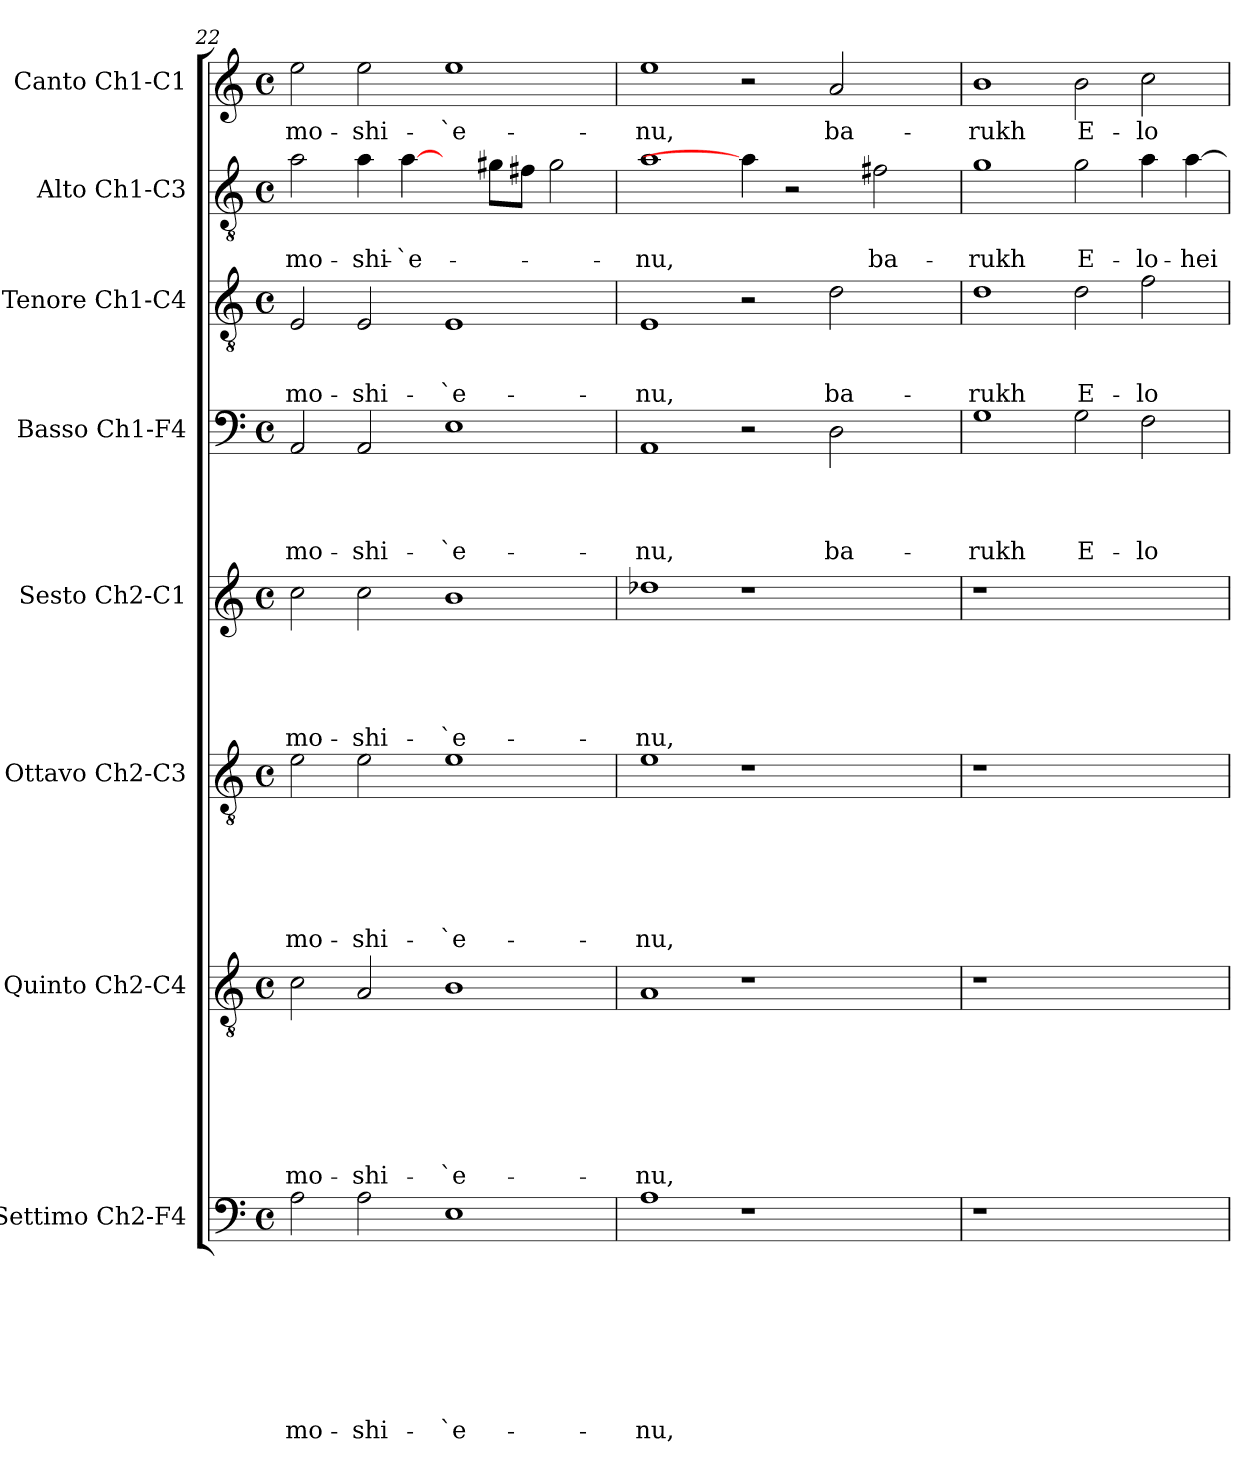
**kern	**text	**text	**text	**text	**text	**text	**text	**text	**kern	**text	**text	**text	**text	**text	**text	**text	**kern	**text	**text	**text	**text	**text	**text	**kern	**text	**text	**text	**text	**text	**kern	**text	**text	**text	**text	**kern	**text	**text	**text	**kern	**text	**text	**kern	**text
*part8	*part8	*part8	*part8	*part8	*part8	*part8	*part8	*part8	*part7	*part7	*part7	*part7	*part7	*part7	*part7	*part7	*part6	*part6	*part6	*part6	*part6	*part6	*part6	*part5	*part5	*part5	*part5	*part5	*part5	*part4	*part4	*part4	*part4	*part4	*part3	*part3	*part3	*part3	*part2	*part2	*part2	*part1	*part1
*staff8	*staff8	*staff8	*staff8	*staff8	*staff8	*staff8	*staff8	*staff8	*staff7	*staff7	*staff7	*staff7	*staff7	*staff7	*staff7	*staff7	*staff6	*staff6	*staff6	*staff6	*staff6	*staff6	*staff6	*staff5	*staff5	*staff5	*staff5	*staff5	*staff5	*staff4	*staff4	*staff4	*staff4	*staff4	*staff3	*staff3	*staff3	*staff3	*staff2	*staff2	*staff2	*staff1	*staff1
*I"Settimo Ch2-F4	*	*	*	*	*	*	*	*	*I"Quinto Ch2-C4	*	*	*	*	*	*	*	*I"Ottavo Ch2-C3	*	*	*	*	*	*	*I"Sesto Ch2-C1	*	*	*	*	*	*I"Basso Ch1-F4	*	*	*	*	*I"Tenore Ch1-C4	*	*	*	*I"Alto Ch1-C3	*	*	*I"Canto Ch1-C1	*
*	*	*	*	*	*	*	*	*	*	*	*	*	*	*	*	*	*	*	*	*	*	*	*	*	*	*	*	*	*	*I'B	*	*	*	*	*I'T	*	*	*	*I'A	*	*	*I'C	*
*clefF4	*	*	*	*	*	*	*	*	*clefGv2	*	*	*	*	*	*	*	*clefGv2	*	*	*	*	*	*	*clefG2	*	*	*	*	*	*clefF4	*	*	*	*	*clefGv2	*	*	*	*clefGv2	*	*	*clefG2	*
*k[]	*	*	*	*	*	*	*	*	*k[]	*	*	*	*	*	*	*	*k[]	*	*	*	*	*	*	*k[]	*	*	*	*	*	*k[]	*	*	*	*	*k[]	*	*	*	*k[]	*	*	*k[]	*
*C:	*	*	*	*	*	*	*	*	*C:	*	*	*	*	*	*	*	*C:	*	*	*	*	*	*	*C:	*	*	*	*	*	*C:	*	*	*	*	*C:	*	*	*	*C:	*	*	*C:	*
*M4/4	*	*	*	*	*	*	*	*	*M4/4	*	*	*	*	*	*	*	*M4/4	*	*	*	*	*	*	*M4/4	*	*	*	*	*	*M4/4	*	*	*	*	*M4/4	*	*	*	*M4/4	*	*	*M4/4	*
*met(c)	*	*	*	*	*	*	*	*	*met(c)	*	*	*	*	*	*	*	*met(c)	*	*	*	*	*	*	*met(c)	*	*	*	*	*	*met(c)	*	*	*	*	*met(c)	*	*	*	*met(c)	*	*	*met(c)	*
=22	=22	=22	=22	=22	=22	=22	=22	=22	=22	=22	=22	=22	=22	=22	=22	=22	=22	=22	=22	=22	=22	=22	=22	=22	=22	=22	=22	=22	=22	=22	=22	=22	=22	=22	=22	=22	=22	=22	=22	=22	=22	=22	=22
!	!	!	!	!	!	!	!	!LO:LY:b	!	!	!	!	!	!	!	!LO:LY:b	!	!	!	!	!	!	!LO:LY:b	!	!	!	!	!	!LO:LY:b	!	!	!	!	!LO:LY:b	!	!	!	!LO:LY:b	!	!	!LO:LY:b	!	!LO:LY:b
2A\	.	.	.	.	.	.	.	-mo-	2c\	.	.	.	.	.	.	-mo-	2e\	.	.	.	.	.	-mo-	2cc\	.	.	.	.	-mo-	2AA/	.	.	.	-mo-	2E/	.	.	-mo-	2a\	.	-mo-	2ee\	-mo-
!	!	!	!	!	!	!	!	!LO:LY:b	!	!	!	!	!	!	!	!LO:LY:b	!	!	!	!	!	!	!LO:LY:b	!	!	!	!	!	!LO:LY:b	!	!	!	!	!LO:LY:b	!	!	!	!LO:LY:b	!	!	!LO:LY:b	!	!LO:LY:b
2A\	.	.	.	.	.	.	.	-shi-	2A/	.	.	.	.	.	.	-shi-	2e\	.	.	.	.	.	-shi-	2cc\	.	.	.	.	-shi-	2AA/	.	.	.	-shi-	2E/	.	.	-shi-	4a\	.	-shi-	2ee\	-shi-
!	!	!	!	!	!	!	!	!	!	!	!	!	!	!	!	!	!	!	!	!	!	!	!	!	!	!	!	!	!	!	!	!	!	!	!	!	!	!	!	!	!LO:LY:b	!	!
.	.	.	.	.	.	.	.	.	.	.	.	.	.	.	.	.	.	.	.	.	.	.	.	.	.	.	.	.	.	.	.	.	.	.	.	.	.	.	[4a\	.	-`e-	.	.
!	!	!	!	!	!	!	!	!LO:LY:b	!	!	!	!	!	!	!	!LO:LY:b	!	!	!	!	!	!	!LO:LY:b	!	!	!	!	!	!LO:LY:b	!	!	!	!	!LO:LY:b	!	!	!	!LO:LY:b	!	!	!	!	!LO:LY:b
1E	.	.	.	.	.	.	.	-`e-	1B	.	.	.	.	.	.	-`e-	1e	.	.	.	.	.	-`e-	1b	.	.	.	.	-`e-	1E	.	.	.	-`e-	1E	.	.	-`e-	4ryy	.	.	1ee	-`e-
.	.	.	.	.	.	.	.	.	.	.	.	.	.	.	.	.	.	.	.	.	.	.	.	.	.	.	.	.	.	.	.	.	.	.	.	.	.	.	8g#X\L	.	.	.	.
.	.	.	.	.	.	.	.	.	.	.	.	.	.	.	.	.	.	.	.	.	.	.	.	.	.	.	.	.	.	.	.	.	.	.	.	.	.	.	8f#X\J	.	.	.	.
.	.	.	.	.	.	.	.	.	.	.	.	.	.	.	.	.	.	.	.	.	.	.	.	.	.	.	.	.	.	.	.	.	.	.	.	.	.	.	2g#\	.	.	.	.
=23	=23	=23	=23	=23	=23	=23	=23	=23	=23	=23	=23	=23	=23	=23	=23	=23	=23	=23	=23	=23	=23	=23	=23	=23	=23	=23	=23	=23	=23	=23	=23	=23	=23	=23	=23	=23	=23	=23	=23	=23	=23	=23	=23
!	!	!	!	!	!	!	!	!LO:LY:b	!	!	!	!	!	!	!	!LO:LY:b	!	!	!	!	!	!	!LO:LY:b	!	!	!	!	!	!LO:LY:b	!	!	!	!	!LO:LY:b	!	!	!	!LO:LY:b	!	!	!LO:LY:b	!	!LO:LY:b
1A	.	.	.	.	.	.	.	-nu,	1A	.	.	.	.	.	.	-nu,	1e	.	.	.	.	.	-nu,	1dd-X	.	.	.	.	-nu,	1AA	.	.	.	-nu,	1E	.	.	-nu,	1a	.	-nu,	1ee	-nu,
1r	.	.	.	.	.	.	.	.	1r	.	.	.	.	.	.	.	1r	.	.	.	.	.	.	1r	.	.	.	.	.	2r	.	.	.	.	2r	.	.	.	4a\]	.	.	2r	.
.	.	.	.	.	.	.	.	.	.	.	.	.	.	.	.	.	.	.	.	.	.	.	.	.	.	.	.	.	.	.	.	.	.	.	.	.	.	.	2r	.	.	.	.
!	!	!	!	!	!	!	!	!	!	!	!	!	!	!	!	!	!	!	!	!	!	!	!	!	!	!	!	!	!	!	!	!	!	!LO:LY:b	!	!	!	!LO:LY:b	!	!	!	!	!LO:LY:b
.	.	.	.	.	.	.	.	.	.	.	.	.	.	.	.	.	.	.	.	.	.	.	.	.	.	.	.	.	.	2D\	.	.	.	ba-	2d\	.	.	ba-	.	.	.	2a/	ba-
!	!	!	!	!	!	!	!	!	!	!	!	!	!	!	!	!	!	!	!	!	!	!	!	!	!	!	!	!	!	!	!	!	!	!	!	!	!	!	!	!	!LO:LY:b	!	!
.	.	.	.	.	.	.	.	.	.	.	.	.	.	.	.	.	.	.	.	.	.	.	.	.	.	.	.	.	.	.	.	.	.	.	.	.	.	.	2f#X\	.	ba-	.	.
4ryy	.	.	.	.	.	.	.	.	4ryy	.	.	.	.	.	.	.	4ryy	.	.	.	.	.	.	4ryy	.	.	.	.	.	4ryy	.	.	.	.	4ryy	.	.	.	.	.	.	4ryy	.
=24	=24	=24	=24	=24	=24	=24	=24	=24	=24	=24	=24	=24	=24	=24	=24	=24	=24	=24	=24	=24	=24	=24	=24	=24	=24	=24	=24	=24	=24	=24	=24	=24	=24	=24	=24	=24	=24	=24	=24	=24	=24	=24	=24
!	!	!	!	!	!	!	!	!	!	!	!	!	!	!	!	!	!	!	!	!	!	!	!	!	!	!	!	!	!	!	!	!	!	!LO:LY:b	!	!	!	!LO:LY:b	!	!	!LO:LY:b	!	!LO:LY:b
1r	.	.	.	.	.	.	.	.	1r	.	.	.	.	.	.	.	1r	.	.	.	.	.	.	1r	.	.	.	.	.	1G	.	.	.	-rukh	1d	.	.	-rukh	1g	.	-rukh	1b	-rukh
!	!	!	!	!	!	!	!	!	!	!	!	!	!	!	!	!	!	!	!	!	!	!	!	!	!	!	!	!	!	!	!	!	!	!LO:LY:b	!	!	!	!LO:LY:b	!	!	!LO:LY:b	!	!LO:LY:b
1ryy	.	.	.	.	.	.	.	.	1ryy	.	.	.	.	.	.	.	1ryy	.	.	.	.	.	.	1ryy	.	.	.	.	.	2G\	.	.	.	E-	2d\	.	.	E-	2g\	.	E-	2b\	E-
!	!	!	!	!	!	!	!	!	!	!	!	!	!	!	!	!	!	!	!	!	!	!	!	!	!	!	!	!	!	!	!	!	!	!LO:LY:b	!	!	!	!LO:LY:b	!	!	!LO:LY:b	!	!LO:LY:b
.	.	.	.	.	.	.	.	.	.	.	.	.	.	.	.	.	.	.	.	.	.	.	.	.	.	.	.	.	.	2F\	.	.	.	-lo-	2f\	.	.	-lo-	4a\	.	-lo-	2cc\	-lo-
!	!	!	!	!	!	!	!	!	!	!	!	!	!	!	!	!	!	!	!	!	!	!	!	!	!	!	!	!	!	!	!	!	!	!	!	!	!	!	!	!	!LO:LY:b	!	!
.	.	.	.	.	.	.	.	.	.	.	.	.	.	.	.	.	.	.	.	.	.	.	.	.	.	.	.	.	.	.	.	.	.	.	.	.	.	.	[4a\	.	-hei-	.	.
=	=	=	=	=	=	=	=	=	=	=	=	=	=	=	=	=	=	=	=	=	=	=	=	=	=	=	=	=	=	=	=	=	=	=	=	=	=	=	=	=	=	=	=
*-	*-	*-	*-	*-	*-	*-	*-	*-	*-	*-	*-	*-	*-	*-	*-	*-	*-	*-	*-	*-	*-	*-	*-	*-	*-	*-	*-	*-	*-	*-	*-	*-	*-	*-	*-	*-	*-	*-	*-	*-	*-	*-	*-
